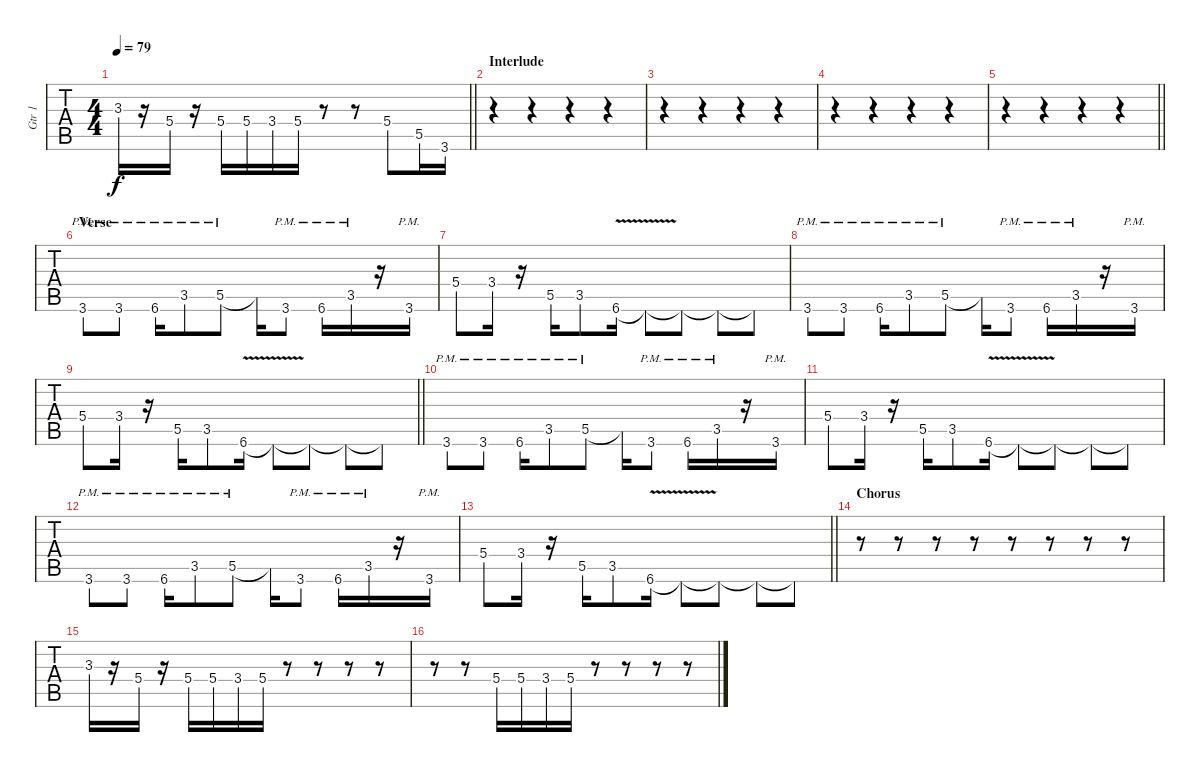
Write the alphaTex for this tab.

\track ("Gtr 1" "Gtr 1") {instrument distortionguitar}
\staff {tabs}
\tuning (E4 B3 G3 D3 A2 E2) {hide}
\ts (4 4)
\tempo 79
\clef g2
\barLineRight lightlight
\ks c
3.3.16{dy f} r.16 5.4.16 r.16 5.4.16 5.4.16 3.4.16 5.4.16 r.8 r.8 5.4.8 5.5.16 3.6.16 |
\section ("" "Interlude")
r.4 r.4 r.4 r.4 |
r.4 r.4 r.4 r.4 |
r.4 r.4 r.4 r.4 |
\barLineRight lightlight
r.4 r.4 r.4 r.4 |
\section ("" "Verse")
3.6{pm}.8 3.6{pm}.8 6.6{pm}.16 3.5{pm}.8 5.5{pm}.8 5.5{t}.16 3.6{pm}.8 6.6{pm}.16 3.5{pm}.16 r.16 3.6{pm}.16 |
5.4.8 3.4.16 r.16 5.5.16 3.5.8 6.6{v}.16 6.6{t}.8 6.6{t}.8 6.6{t}.8 6.6{t}.8 |
3.6{pm}.8 3.6{pm}.8 6.6{pm}.16 3.5{pm}.8 5.5{pm}.8 5.5{t}.16 3.6{pm}.8 6.6{pm}.16 3.5{pm}.16 r.16 3.6{pm}.16 |
\barLineRight lightlight
5.4.8 3.4.16 r.16 5.5.16 3.5.8 6.6{v}.16 6.6{t}.8 6.6{t}.8 6.6{t}.8 6.6{t}.8 |
3.6{pm}.8 3.6{pm}.8 6.6{pm}.16 3.5{pm}.8 5.5{pm}.8 5.5{t}.16 3.6{pm}.8 6.6{pm}.16 3.5{pm}.16 r.16 3.6{pm}.16 |
5.4.8 3.4.16 r.16 5.5.16 3.5.8 6.6{v}.16 6.6{t}.8 6.6{t}.8 6.6{t}.8 6.6{t}.8 |
3.6{pm}.8 3.6{pm}.8 6.6{pm}.16 3.5{pm}.8 5.5{pm}.8 5.5{t}.16 3.6{pm}.8 6.6{pm}.16 3.5{pm}.16 r.16 3.6{pm}.16 |
\barLineRight lightlight
5.4.8 3.4.16 r.16 5.5.16 3.5.8 6.6{v}.16 6.6{t}.8 6.6{t}.8 6.6{t}.8 6.6{t}.8 |
\section ("" "Chorus")
r.8 r.8 r.8 r.8 r.8 r.8 r.8 r.8 |
3.3.16 r.16 5.4.16 r.16 5.4.16 5.4.16 3.4.16 5.4.16 r.8 r.8 r.8 r.8 |
r.8 r.8 5.4.16 5.4.16 3.4.16 5.4.16 r.8 r.8 r.8 r.8
